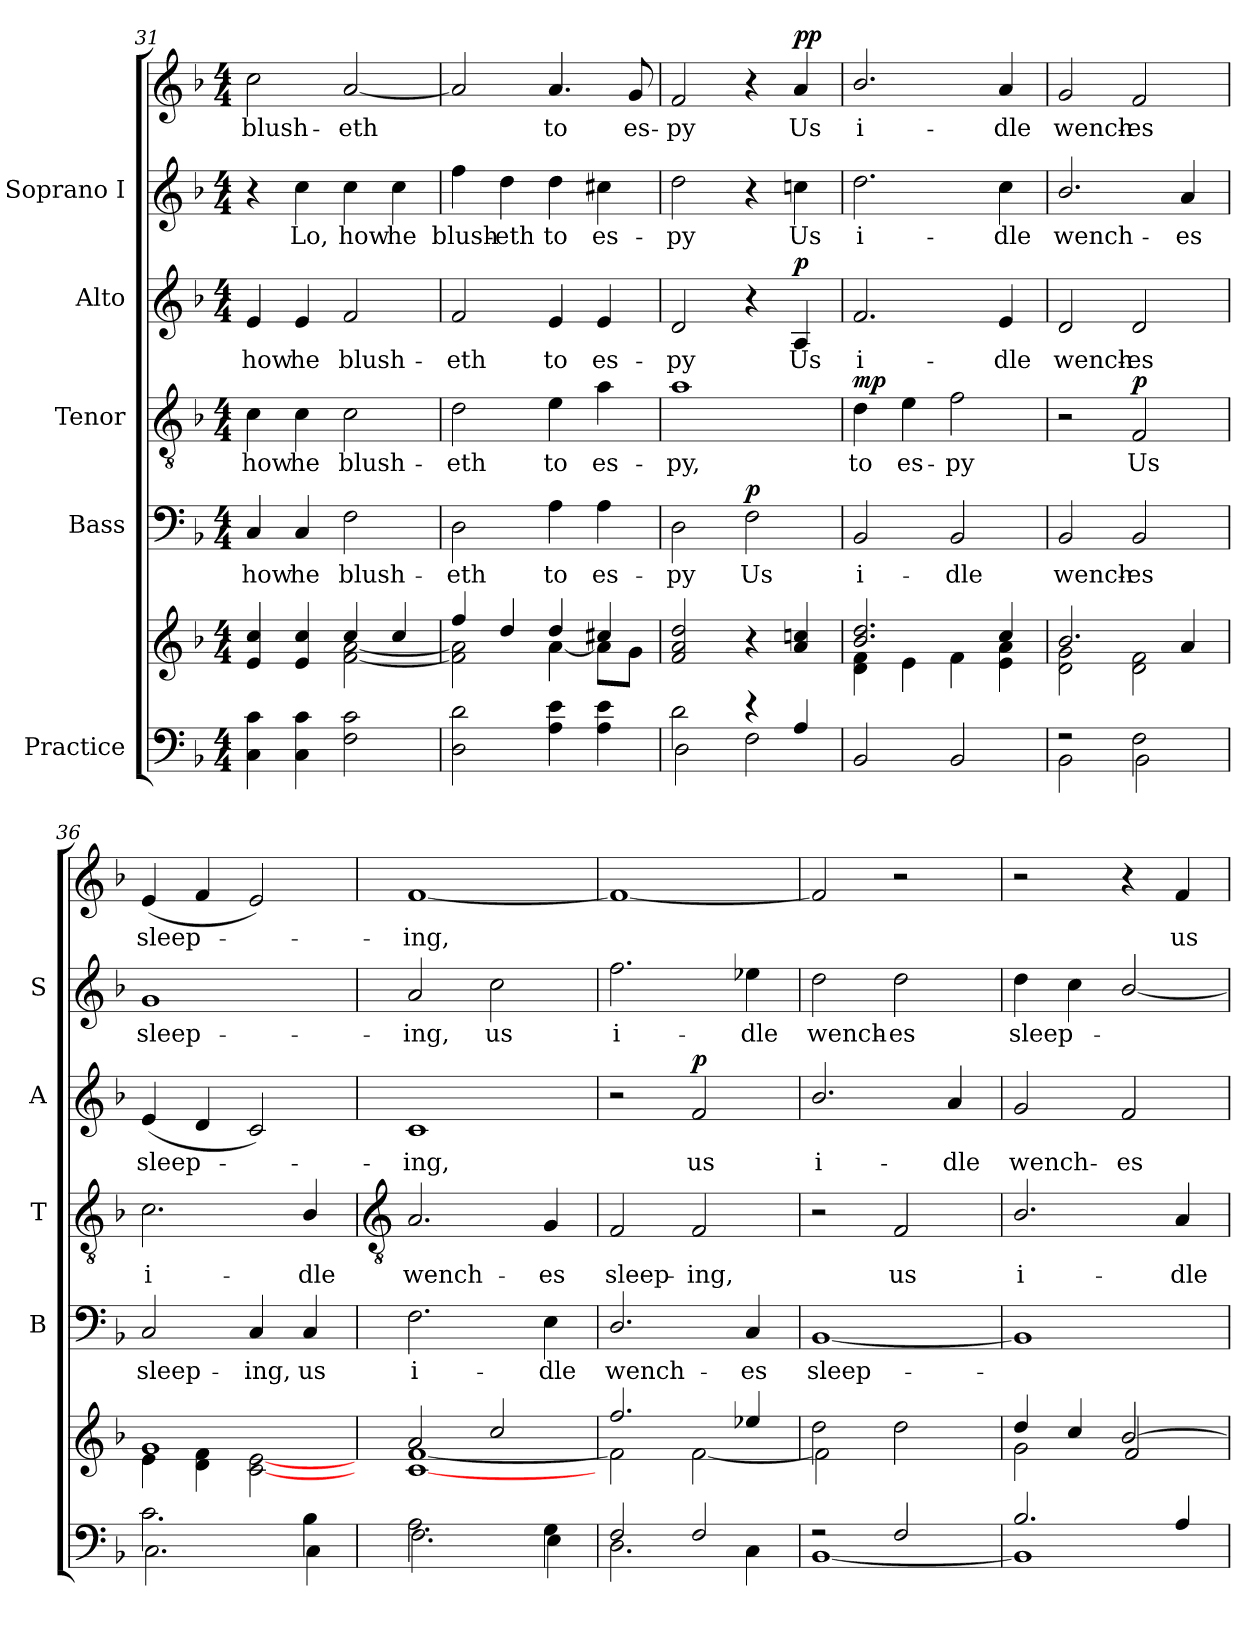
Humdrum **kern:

**kern	**kern	**kern	**text	**dynam	**kern	**text	**dynam	**kern	**text	**dynam	**kern	**text	**kern	**text	**dynam
*part5	*part5	*part4	*part4	*part4	*part3	*part3	*part3	*part2	*part2	*part2	*part1	*part1	*part1	*part1	*part1
*staff7	*staff6	*staff5	*staff5	*staff5	*staff4	*staff4	*staff4	*staff3	*staff3	*staff3	*staff2	*staff2	*staff1	*staff1	*staff1/2
*I"Practice	*	*I"Bass	*	*	*I"Tenor	*	*	*I"Alto	*	*	*I"Soprano I	*	*	*	*
*	*	*I'B	*	*	*I'T	*	*	*I'A	*	*	*I'S	*	*	*	*
*clefF4	*clefG2	*clefF4	*	*	*clefGv2	*	*	*clefG2	*	*	*clefG2	*	*clefG2	*	*
*k[b-]	*k[b-]	*k[b-]	*	*	*k[b-]	*	*	*k[b-]	*	*	*k[b-]	*	*k[b-]	*	*
*F:	*F:	*F:	*	*	*F:	*	*	*F:	*	*	*F:	*	*F:	*	*
*M4/4	*M4/4	*M4/4	*	*	*M4/4	*	*	*M4/4	*	*	*M4/4	*	*M4/4	*	*
=31	=31	=31	=31	=31	=31	=31	=31	=31	=31	=31	=31	=31	=31	=31	=31
*^	*^	*	*	*	*	*	*	*	*	*	*	*	*	*	*
!	!	!	!	!	!LO:LY:b	!	!	!LO:LY:b	!	!	!LO:LY:b	!	!	!	!	!LO:LY:b	!
4C\ 4c\	2ryy	4e/ 4cc/	2ryy	4C	how	.	4c	how	.	4e	how	.	4r	.	2cc	blush-	.
!	!	!	!	!	!LO:LY:b	!	!	!LO:LY:b	!	!	!LO:LY:b	!	!	!LO:LY:b	!	!	!
4C\ 4c\	.	4e/ 4cc/	.	4C	he	.	4c	he	.	4e	he	.	4cc	Lo,	.	.	.
!	!	!	!	!	!LO:LY:b	!	!	!LO:LY:b	!	!	!LO:LY:b	!	!	!LO:LY:b	!	!LO:LY:b	!
2F\ 2c\	2ryy	4cc/	[2f\ [2a\	2F	blush-	.	2c	blush-	.	2f	blush-	.	4cc	how	[2a	-eth	.
!	!	!	!	!	!	!	!	!	!	!	!	!	!	!LO:LY:b	!	!	!
.	.	4cc/	.	.	.	.	.	.	.	.	.	.	4cc	he	.	.	.
=32	=32	=32	=32	=32	=32	=32	=32	=32	=32	=32	=32	=32	=32	=32	=32	=32	=32
!	!	!	!	!	!LO:LY:b	!	!	!LO:LY:b	!	!	!LO:LY:b	!	!	!LO:LY:b	!	!	!
2D\ 2d\	2ryy	4ff/	2f\] 2a\]	2D	-eth	.	2d	-eth	.	2f	-eth	.	4ff	-blush-	2a]	.	.
!	!	!	!	!	!	!	!	!	!	!	!	!	!	!LO:LY:b	!	!	!
.	.	4dd/	.	.	.	.	.	.	.	.	.	.	4dd	-eth	.	.	.
!	!	!	!	!	!LO:LY:b	!	!	!LO:LY:b	!	!	!LO:LY:b	!	!	!LO:LY:b	!	!LO:LY:b	!
4A\ 4e\	2ryy	4dd/	[4a\	4A	to	.	4e	to	.	4e	to	.	4dd	to	4.a	to	.
!	!	!	!	!	!LO:LY:b	!	!	!LO:LY:b	!	!	!LO:LY:b	!	!	!LO:LY:b	!	!	!
4A\ 4e\	.	4cc#X/	8a\L]	4A	es-	.	4a	es-	.	4e	es-	.	4cc#X	es-	.	.	.
!	!	!	!	!	!	!	!	!	!	!	!	!	!	!	!	!LO:LY:b	!
.	.	.	8g\J	.	.	.	.	.	.	.	.	.	.	.	8g	es-	.
=33	=33	=33	=33	=33	=33	=33	=33	=33	=33	=33	=33	=33	=33	=33	=33	=33	=33
!	!	!	!	!	!LO:LY:b	!	!	!LO:LY:b	!	!	!LO:LY:b	!	!	!LO:LY:b	!	!LO:LY:b	!
2d\	2D\	2f/ 2a/ 2dd/	2ryy	2D	-py	.	1a	-py,	.	2d	-py	.	2dd	py	2f	-py	.
!	!	!	!	!	!LO:LY:b	!LO:DY:b	!	!	!	!	!	!	!	!	!	!	!
4r	2F\	4r	2ryy	2F	Us	p	.	.	.	4r	.	.	4r	.	4r	.	.
!	!	!	!	!	!	!	!	!	!	!	!LO:LY:b	!LO:DY:b	!	!LO:LY:b	!	!LO:LY:b	!LO:DY:b=2
!	!	!	!	!	!	!	!	!	!	!	!	!	!	!	!	!	!LO:DY:n=1:b
4A/	.	4a/ 4ccn/	.	.	.	.	.	.	.	4A	Us	p	4ccn	Us	4a	Us	p p
=34	=34	=34	=34	=34	=34	=34	=34	=34	=34	=34	=34	=34	=34	=34	=34	=34	=34
!	!	!	!	!	!LO:LY:b	!	!	!LO:LY:b	!LO:DY:b	!	!LO:LY:b	!	!	!LO:LY:b	!	!LO:LY:b	!
2BB-/	2ryy	2.b-/ 2.dd/	4d\ 4f\	2BB-	i-	.	4d	to	mp	2.f	i-	.	2.dd	i-	2.b-/	i-	.
!	!	!	!	!	!	!	!	!LO:LY:b	!	!	!	!	!	!	!	!	!
.	.	.	4e\	.	.	.	4e	es-	.	.	.	.	.	.	.	.	.
!	!	!	!	!	!LO:LY:b	!	!	!LO:LY:b	!	!	!	!	!	!	!	!	!
2BB-/	2ryy	.	4f\	2BB-	-dle	.	2f	-py	.	.	.	.	.	.	.	.	.
!	!	!	!	!	!	!	!	!	!	!	!LO:LY:b	!	!	!LO:LY:b	!	!LO:LY:b	!
.	.	4cc/	4e\ 4a\	.	.	.	.	.	.	4e	-dle	.	4cc	-dle	4a	-dle	.
=35	=35	=35	=35	=35	=35	=35	=35	=35	=35	=35	=35	=35	=35	=35	=35	=35	=35
!	!	!	!	!	!LO:LY:b	!	!	!	!	!	!LO:LY:b	!	!	!LO:LY:b	!	!LO:LY:b	!
2r	2BB-\	2.b-/	2d\ 2g\	2BB-	wench-	.	2r	.	.	2d	wench-	.	2.b-/	wench-	2g	wench-	.
!	!	!	!	!	!LO:LY:b	!	!	!LO:LY:b	!LO:DY:b	!	!LO:LY:b	!	!	!	!	!LO:LY:b	!
2F\	2BB-\	.	2d\ 2f\	2BB-	-es	.	2F	Us	p	2d	-es	.	.	.	2f	-es	.
!	!	!	!	!	!	!	!	!	!	!	!	!	!	!LO:LY:b	!	!	!
.	.	4a/	.	.	.	.	.	.	.	.	.	.	4a	-es	.	.	.
=36	=36	=36	=36	=36	=36	=36	=36	=36	=36	=36	=36	=36	=36	=36	=36	=36	=36
!	!	!	!	!	!LO:LY:b	!	!	!LO:LY:b	!	!	!LO:LY:b	!	!	!LO:LY:b	!	!LO:LY:b	!
2.c\	2.C\	1g/	4e\	2C	sleep-	.	2.c	i-	.	(<4e	sleep-	.	1g	sleep-	(<4e	sleep-	.
.	.	.	4d\ 4f\	.	.	.	.	.	.	4d	.	.	.	.	4f	.	.
!	!	!	!	!	!LO:LY:b	!	!	!	!	!	!	!	!	!	!	!	!
.	.	.	[2c\ [2e\	4C	-ing,	.	.	.	.	2c)	.	.	.	.	2e)	.	.
!	!	!	!	!	!LO:LY:b	!	!	!LO:LY:b	!	!	!	!	!	!	!	!	!
4B-\	4C\	.	.	4C	us	.	4B-/	-dle	.	.	.	.	.	.	.	.	.
!!LO:LB:g=z
=37	=37	=37	=37	=37	=37	=37	=37	=37	=37	=37	=37	=37	=37	=37	=37	=37	=37
*	*	*	*	*	*	*	*clefGv2	*	*	*	*	*	*	*	*	*	*
!	!	!	!	!	!LO:LY:b	!	!	!LO:LY:b	!	!	!LO:LY:b	!	!	!LO:LY:b	!	!LO:LY:b	!
2.A\	2.F\	2a/	[1c\ [1f\	2.F	i-	.	2.A	wench-	.	1c	ing,	.	2a	ing,	[1f	-ing,	.
!	!	!	!	!	!	!	!	!	!	!	!	!	!	!LO:LY:b	!	!	!
.	.	2cc/	.	.	.	.	.	.	.	.	.	.	2cc	us	.	.	.
!	!	!	!	!	!LO:LY:b	!	!	!LO:LY:b	!	!	!	!	!	!	!	!	!
4G\	4E\	.	.	4E	-dle	.	4G	-es	.	.	.	.	.	.	.	.	.
=38	=38	=38	=38	=38	=38	=38	=38	=38	=38	=38	=38	=38	=38	=38	=38	=38	=38
!	!	!	!	!	!LO:LY:b	!	!	!LO:LY:b	!	!	!	!	!	!LO:LY:b	!	!	!
2F/	2.D\	2.ff/	2f\]	2.D/	wench-	.	2F	sleep-	.	2r	.	.	2.ff	i-	1f_	.	.
!	!	!	!	!	!	!	!	!LO:LY:b	!	!	!LO:LY:b	!LO:DY:b	!	!	!	!	!
2F/	.	.	[2f\	.	.	.	2F	-ing,	.	2f	us	p	.	.	.	.	.
!	!	!	!	!	!LO:LY:b	!	!	!	!	!	!	!	!	!LO:LY:b	!	!	!
.	4C\	4ee-X/	.	4C	-es	.	.	.	.	.	.	.	4ee-X	-dle	.	.	.
=39	=39	=39	=39	=39	=39	=39	=39	=39	=39	=39	=39	=39	=39	=39	=39	=39	=39
!	!	!	!	!	!LO:LY:b	!	!	!	!	!	!LO:LY:b	!	!	!LO:LY:b	!	!	!
2r	[1BB-\	2dd\	2f\]	[1BB-	sleep-	.	2r	.	.	2.b-/	i-	.	2dd	wench-	2f]	.	.
!	!	!	!	!	!	!	!	!LO:LY:b	!	!	!	!	!	!LO:LY:b	!	!	!
2F/	.	2dd\	2ryy	.	.	.	2F	us	.	.	.	.	2dd	-es	2r	.	.
!	!	!	!	!	!	!	!	!	!	!	!LO:LY:b	!	!	!	!	!	!
.	.	.	.	.	.	.	.	.	.	4a	-dle	.	.	.	.	.	.
=40	=40	=40	=40	=40	=40	=40	=40	=40	=40	=40	=40	=40	=40	=40	=40	=40	=40
!	!	!	!	!	!	!	!	!LO:LY:b	!	!	!LO:LY:b	!	!	!LO:LY:b	!	!	!
2.B-/	1BB-\]	4dd/	2g\	1BB-]	.	.	2.B-/	i-	.	2g	wench-	.	4dd	sleep-	2r	.	.
.	.	4cc/	.	.	.	.	.	.	.	.	.	.	4cc	.	.	.	.
!	!	!	!	!	!	!	!	!	!	!	!LO:LY:b	!	!	!	!	!	!
.	.	[2b-/	2f/	.	.	.	.	.	.	2f	-es	.	[2b-/	.	4r	.	.
!	!	!	!	!	!	!	!	!LO:LY:b	!	!	!	!	!	!	!	!LO:LY:b	!
4A/	.	.	.	.	.	.	4A	-dle	.	.	.	.	.	.	4f	us	.
*v	*v	*	*	*	*	*	*	*	*	*	*	*	*	*	*	*	*
*	*v	*v	*	*	*	*	*	*	*	*	*	*	*	*	*	*
=	=	=	=	=	=	=	=	=	=	=	=	=	=	=	=
*-	*-	*-	*-	*-	*-	*-	*-	*-	*-	*-	*-	*-	*-	*-	*-
